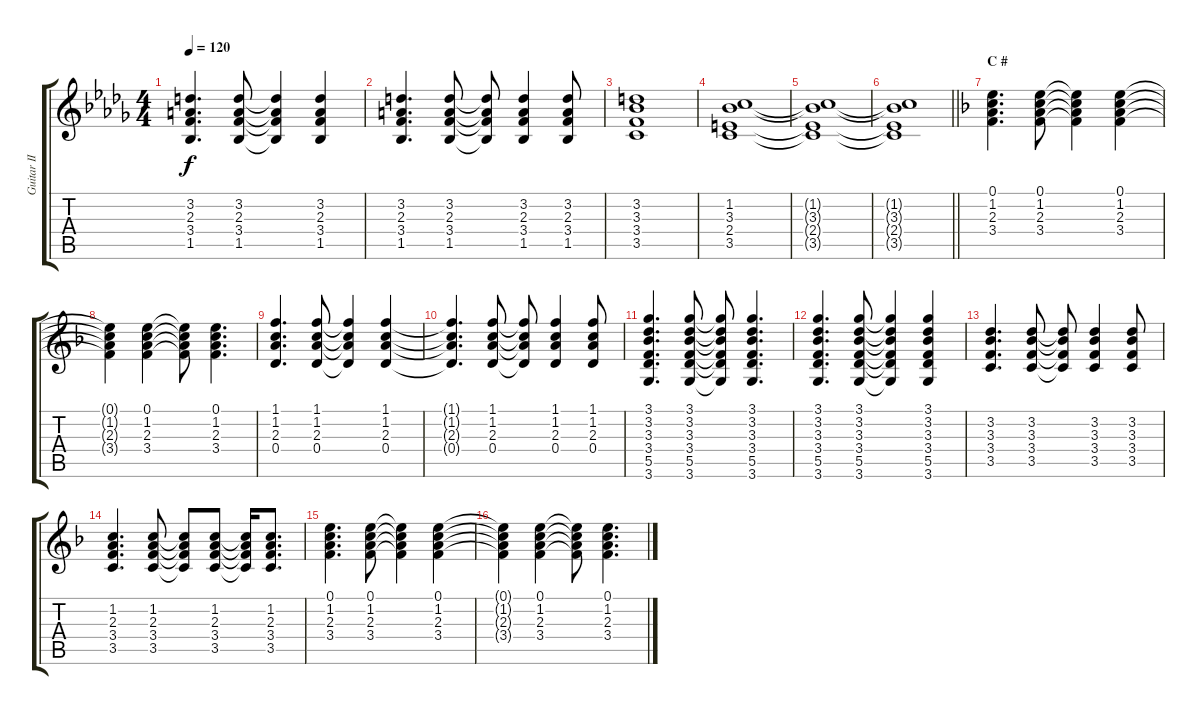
\track ("Guitar II (Hirasawa Yui)" "Guitar II ") {instrument acousticguitarsteel}
\staff {score tabs}
\tuning (E4 B3 G3 D3 A2 E2) {hide}
\ts (4 4)
\tempo 120
\clef g2
\ks db
(3.2 2.3 3.4 1.5).4{d dy f} (3.2 2.3 3.4 1.5).8 (3.2{t} 2.3{t} 3.4{t} 1.5{t}).4 (3.2 2.3 3.4 1.5).4 |
(3.2 2.3 3.4 1.5).4{d} (3.2 2.3 3.4 1.5).8 (3.2{t} 2.3{t} 3.4{t} 1.5{t}).8 (3.2 2.3 3.4 1.5).4 (3.2 2.3 3.4 1.5).8 |
(3.2 3.3 3.4 3.5).1 |
(1.2 3.3 2.4 3.5).1 |
(1.2{t} 3.3{t} 2.4{t} 3.5{t}).1 |
\barLineRight lightlight
(1.2{t} 3.3{t} 2.4{t} 3.5{t}).1 |
\section ("" "C #")
\ks f
(0.1 1.2 2.3 3.4).4{d} (0.1 1.2 2.3 3.4).8 (0.1{t} 1.2{t} 2.3{t} 3.4{t}).4 (0.1 1.2 2.3 3.4).4 |
(0.1{t} 1.2{t} 2.3{t} 3.4{t}).4 (0.1 1.2 2.3 3.4).4 (0.1{t} 1.2{t} 2.3{t} 3.4{t}).8 (0.1 1.2 2.3 3.4).4{d} |
(1.1 1.2 2.3 0.4).4{d} (1.1 1.2 2.3 0.4).8 (1.1{t} 1.2{t} 2.3{t} 0.4{t}).4 (1.1 1.2 2.3 0.4).4 |
(1.1{t} 1.2{t} 2.3{t} 0.4{t}).4{d} (1.1 1.2 2.3 0.4).8 (1.1{t} 1.2{t} 2.3{t} 0.4{t}).8 (1.1 1.2 2.3 0.4).4 (1.1 1.2 2.3 0.4).8 |
(3.1 3.2 3.3 3.4 5.5 3.6).4{d} (3.1 3.2 3.3 3.4 5.5 3.6).8 (3.1{t} 3.2{t} 3.3{t} 3.4{t} 5.5{t} 3.6{t}).8 (3.1 3.2 3.3 3.4 5.5 3.6).4{d} |
(3.1 3.2 3.3 3.4 5.5 3.6).4{d} (3.1 3.2 3.3 3.4 5.5 3.6).8 (3.1{t} 3.2{t} 3.3{t} 3.4{t} 5.5{t} 3.6{t}).4 (3.1 3.2 3.3 3.4 5.5 3.6).4 |
(3.2 3.3 3.4 3.5).4{d} (3.2 3.3 3.4 3.5).8 (3.2{t} 3.3{t} 3.4{t} 3.5{t}).8 (3.2 3.3 3.4 3.5).4 (3.2 3.3 3.4 3.5).8 |
(1.2 2.3 3.4 3.5).4{d} (1.2 2.3 3.4 3.5).8 (1.2{t} 2.3{t} 3.4{t} 3.5{t}).8 (1.2 2.3 3.4 3.5).8 (1.2{t} 2.3{t} 3.4{t} 3.5{t}).16 (1.2 2.3 3.4 3.5).8{d} |
(0.1 1.2 2.3 3.4).4{d} (0.1 1.2 2.3 3.4).8 (0.1{t} 1.2{t} 2.3{t} 3.4{t}).4 (0.1 1.2 2.3 3.4).4 |
(0.1{t} 1.2{t} 2.3{t} 3.4{t}).4 (0.1 1.2 2.3 3.4).4 (0.1{t} 1.2{t} 2.3{t} 3.4{t}).8 (0.1 1.2 2.3 3.4).4{d}
